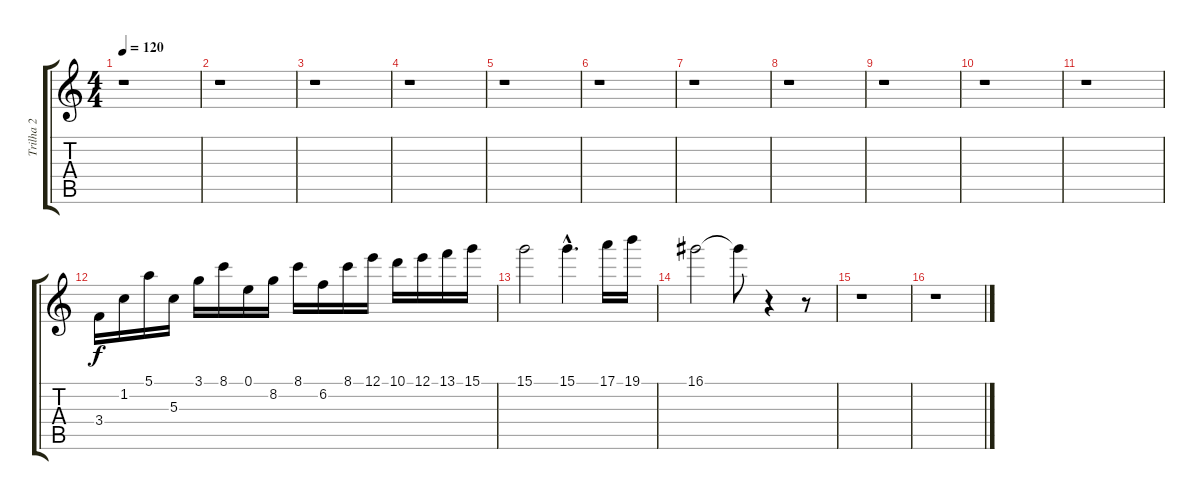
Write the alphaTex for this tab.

\track ("Trilha 2" "Trilha 2") {instrument distortionguitar}
\staff {score tabs}
\tuning (E4 B3 G3 D3 A2 E2) {hide}
\ts (4 4)
\tempo 120
\clef g2
\ks c
r.1{dy f} |
r.1 |
r.1 |
r.1 |
r.1 |
r.1 |
r.1 |
r.1 |
r.1 |
r.1 |
r.1 |
3.4.16 1.2.16 5.1.16 5.3.16 3.1.16 8.1.16 0.1.16 8.2.16 8.1.16 6.2.16 8.1.16 12.1.16 10.1.16 12.1.16 13.1.16 15.1.16 |
15.1.2 15.1{hac}.4{d} 17.1.16 19.1.16 |
16.1.2 16.1{t}.8 r.4 r.8 |
r.1 |
r.1
